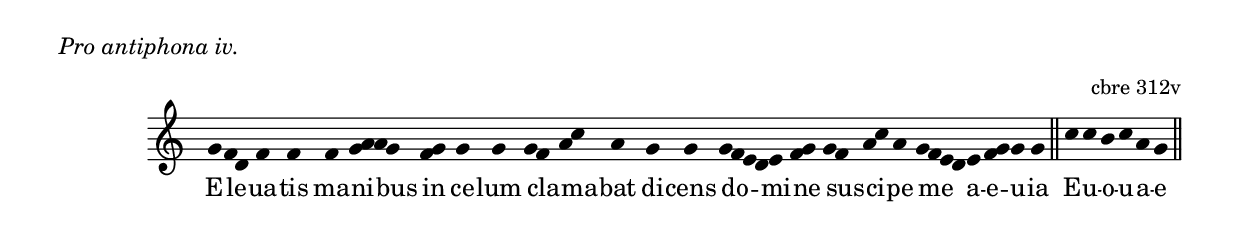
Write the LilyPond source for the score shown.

\version "2.19.32"

\include "../lib/synopsis.ily"

\markup\italic{Pro antiphona iv.}

\score {
  \transpose c c' {
    \plainchant
    g \melisma { f d } f f \bar "" f \melisma { g a } \melisma { a g } \bar ""
    \melisma { f g } g g \bar "" \melisma { g f } \melisma { a c' } a \bar "" g g \bar ""
    \melisma { g f e d } e \melisma { f g } \bar "" \melisma { g f } \melisma { a c' } a \bar "" \melisma { g f e d } \bar ""
    e \melisma { f g } g g \bar "||"

    c' c' b c' a g \bar "||"
  }
  \addlyrics {
    E -- le -- ua -- tis ma -- ni -- bus
    in ce -- lum cla -- ma -- bat di -- cens
    do -- mi -- ne sus -- ci -- pe me
    a -- e -- u -- ia

    E -- u -- o -- u -- a -- e
  }
  \header {
    quid = "antiphona"
    fontes = "cbre 312v"
  }
}